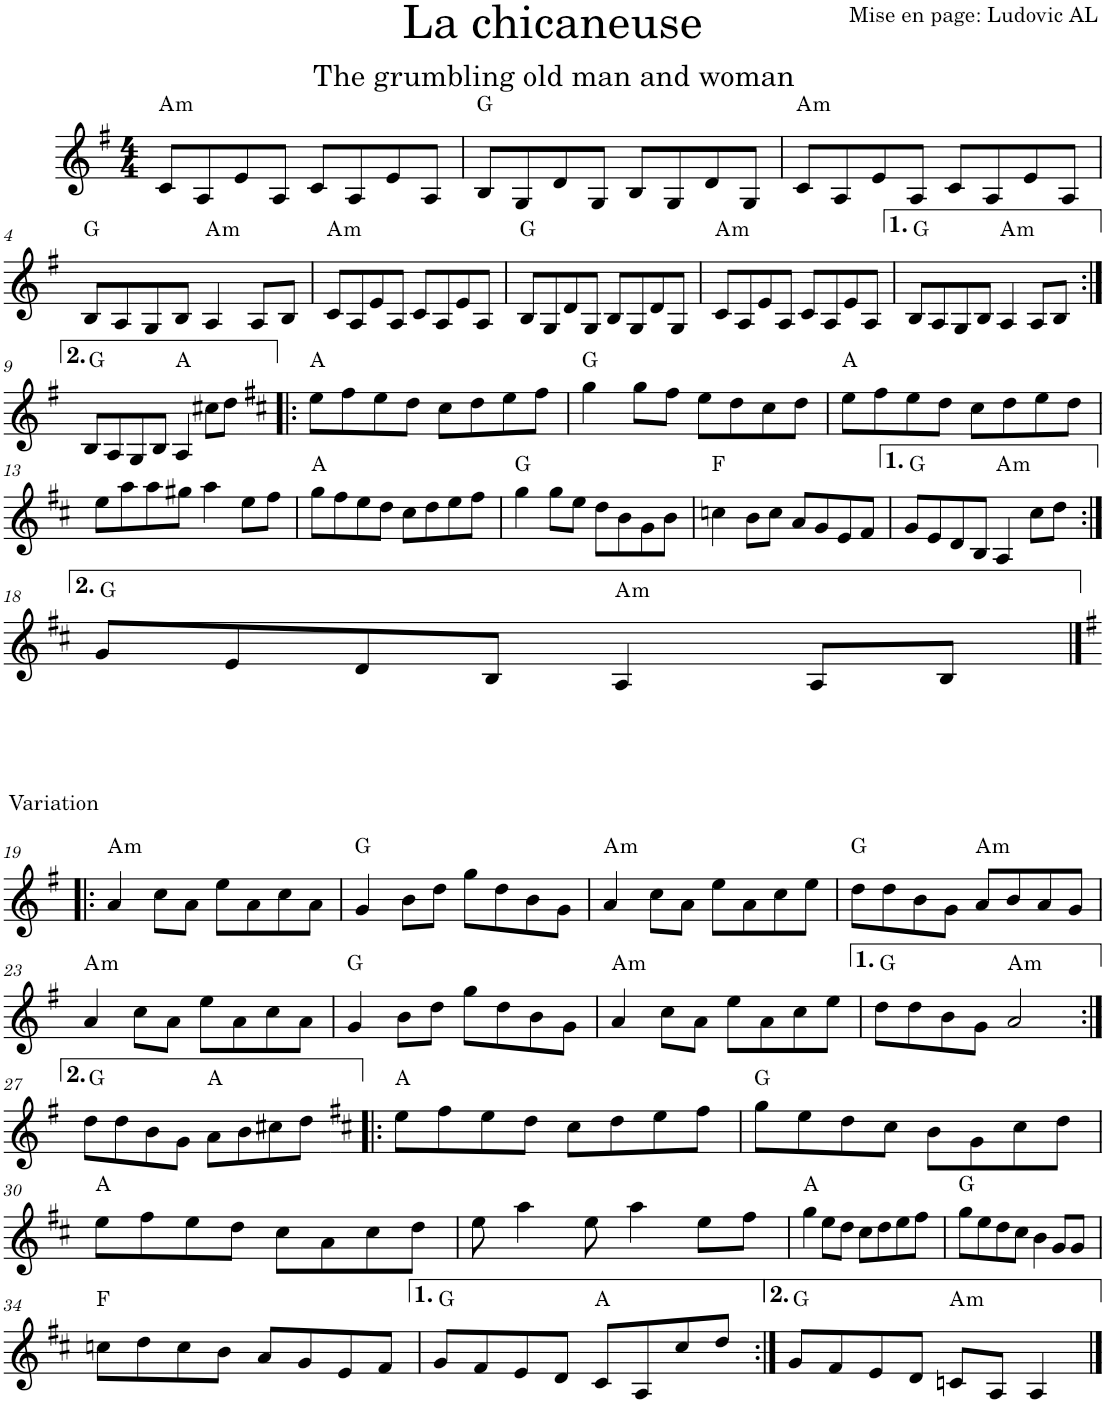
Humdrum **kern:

**kern	**harte
*part1	*part1
*staff1	*
*I"Violon	*
*I'Vln.	*
*clefG2	*
*k[f#]	*
*M4/4	*
=1	=1
!	!LO:H:kt=m
8c/L	A:min
8A/	.
8e/	.
8A/J	.
8c/L	.
8A/	.
8e/	.
8A/J	.
=2	=2
8B/L	G:maj
8G/	.
8d/	.
8G/J	.
8B/L	.
8G/	.
8d/	.
8G/J	.
=3	=3
!	!LO:H:kt=m
8c/L	A:min
8A/	.
8e/	.
8A/J	.
8c/L	.
8A/	.
8e/	.
8A/J	.
!!LO:LB:g=z
=4	=4
8B/L	G:maj
8A/	.
8G/	.
8B/J	.
!	!LO:H:kt=m
4A/	A:min
8A/L	.
8B/J	.
=5	=5
!	!LO:H:kt=m
8c/L	A:min
8A/	.
8e/	.
8A/J	.
8c/L	.
8A/	.
8e/	.
8A/J	.
=6	=6
8B/L	G:maj
8G/	.
8d/	.
8G/J	.
8B/L	.
8G/	.
8d/	.
8G/J	.
=7	=7
!	!LO:H:kt=m
8c/L	A:min
8A/	.
8e/	.
8A/J	.
8c/L	.
8A/	.
8e/	.
8A/J	.
=8	=8
8B/L	G:maj
8A/	.
8G/	.
8B/J	.
!	!LO:H:kt=m
4A/	A:min
8A/L	.
8B/J	.
!!LO:LB:g=z
=9:|!	=9:|!
8B/L	G:maj
8A/	.
8G/	.
8B/J	.
4A/	A:maj
8cc#X\L	.
8dd\J	.
=10!|:	=10!|:
*k[f#c#]	*
8ee\L	A:maj
8ff#\	.
8ee\	.
8dd\J	.
8cc#\L	.
8dd\	.
8ee\	.
8ff#\J	.
=11	=11
4gg\	G:maj
8gg\L	.
8ff#\J	.
8ee\L	.
8dd\	.
8cc#\	.
8dd\J	.
=12	=12
8ee\L	A:maj
8ff#\	.
8ee\	.
8dd\J	.
8cc#\L	.
8dd\	.
8ee\	.
8dd\J	.
!!LO:LB:g=z
=13	=13
8ee\L	.
8aa\	.
8aa\	.
8gg#X\J	.
4aa\	.
8ee\L	.
8ff#\J	.
=14	=14
8gg\L	A:maj
8ff#\	.
8ee\	.
8dd\J	.
8cc#\L	.
8dd\	.
8ee\	.
8ff#\J	.
=15	=15
4gg\	G:maj
8gg\L	.
8ee\J	.
8dd\L	.
8b\	.
8g\	.
8b\J	.
=16	=16
4ccn\	F:maj
8b\L	.
8cc\J	.
8a/L	.
8g/	.
8e/	.
8f#/J	.
=17	=17
8g/L	G:maj
8e/	.
8d/	.
8B/J	.
!	!LO:H:kt=m
4A/	A:min
8cc#\L	.
8dd\J	.
!!LO:LB:g=z
=18:|!	=18:|!
8g/L	G:maj
8e/	.
8d/	.
8B/J	.
!	!LO:H:kt=m
4A/	A:min
8A/L	.
8B/J	.
!!LO:LB:g=z
=19|!:	=19|!:
*k[f#]	*
!LO:TX:a:t=Variation	!LO:H:kt=m
4a/	A:min
8cc\L	.
8a\J	.
8ee\L	.
8a\	.
8cc\	.
8a\J	.
=20	=20
4g/	G:maj
8b\L	.
8dd\J	.
8gg\L	.
8dd\	.
8b\	.
8g\J	.
=21	=21
!	!LO:H:kt=m
4a/	A:min
8cc\L	.
8a\J	.
8ee\L	.
8a\	.
8cc\	.
8ee\J	.
=22	=22
8dd\L	G:maj
8dd\	.
8b\	.
8g\J	.
!	!LO:H:kt=m
8a/L	A:min
8b/	.
8a/	.
8g/J	.
!!LO:LB:g=z
=23	=23
!	!LO:H:kt=m
4a/	A:min
8cc\L	.
8a\J	.
8ee\L	.
8a\	.
8cc\	.
8a\J	.
=24	=24
4g/	G:maj
8b\L	.
8dd\J	.
8gg\L	.
8dd\	.
8b\	.
8g\J	.
=25	=25
!	!LO:H:kt=m
4a/	A:min
8cc\L	.
8a\J	.
8ee\L	.
8a\	.
8cc\	.
8ee\J	.
=26	=26
8dd\L	G:maj
8dd\	.
8b\	.
8g\J	.
!	!LO:H:kt=m
2a/	A:min
!!LO:LB:g=z
=27:|!	=27:|!
8dd\L	G:maj
8dd\	.
8b\	.
8g\J	.
8a\L	A:maj
8b\	.
8cc#X\	.
8dd\J	.
=28!|:	=28!|:
*k[f#c#]	*
8ee\L	A:maj
8ff#\	.
8ee\	.
8dd\J	.
8cc#\L	.
8dd\	.
8ee\	.
8ff#\J	.
=29	=29
8gg\L	G:maj
8ee\	.
8dd\	.
8cc#\J	.
8b\L	.
8g\	.
8cc#\	.
8dd\J	.
!!LO:LB:g=z
=30	=30
8ee\L	A:maj
8ff#\	.
8ee\	.
8dd\J	.
8cc#\L	.
8a\	.
8cc#\	.
8dd\J	.
=31	=31
8ee\	.
4aa\	.
8ee\	.
4aa\	.
8ee\L	.
8ff#\J	.
=32	=32
4gg\	A:maj
8ee\L	.
8dd\J	.
8cc#\L	.
8dd\	.
8ee\	.
8ff#\J	.
=33	=33
8gg\L	G:maj
8ee\	.
8dd\	.
8cc#\J	.
4b\	.
8g/L	.
8g/J	.
!!LO:LB:g=z
=34	=34
8ccn\L	F:maj
8dd\	.
8cc\	.
8b\J	.
8a/L	.
8g/	.
8e/	.
8f#/J	.
=35	=35
8g/L	G:maj
8f#/	.
8e/	.
8d/J	.
8c#/L	A:maj
8A/	.
8cc#/	.
8dd/J	.
=36:|!	=36:|!
8g/L	G:maj
8f#/	.
8e/	.
8d/J	.
!	!LO:H:kt=m
8cn/L	A:min
8A/J	.
4A/	.
==	==
*-	*-
